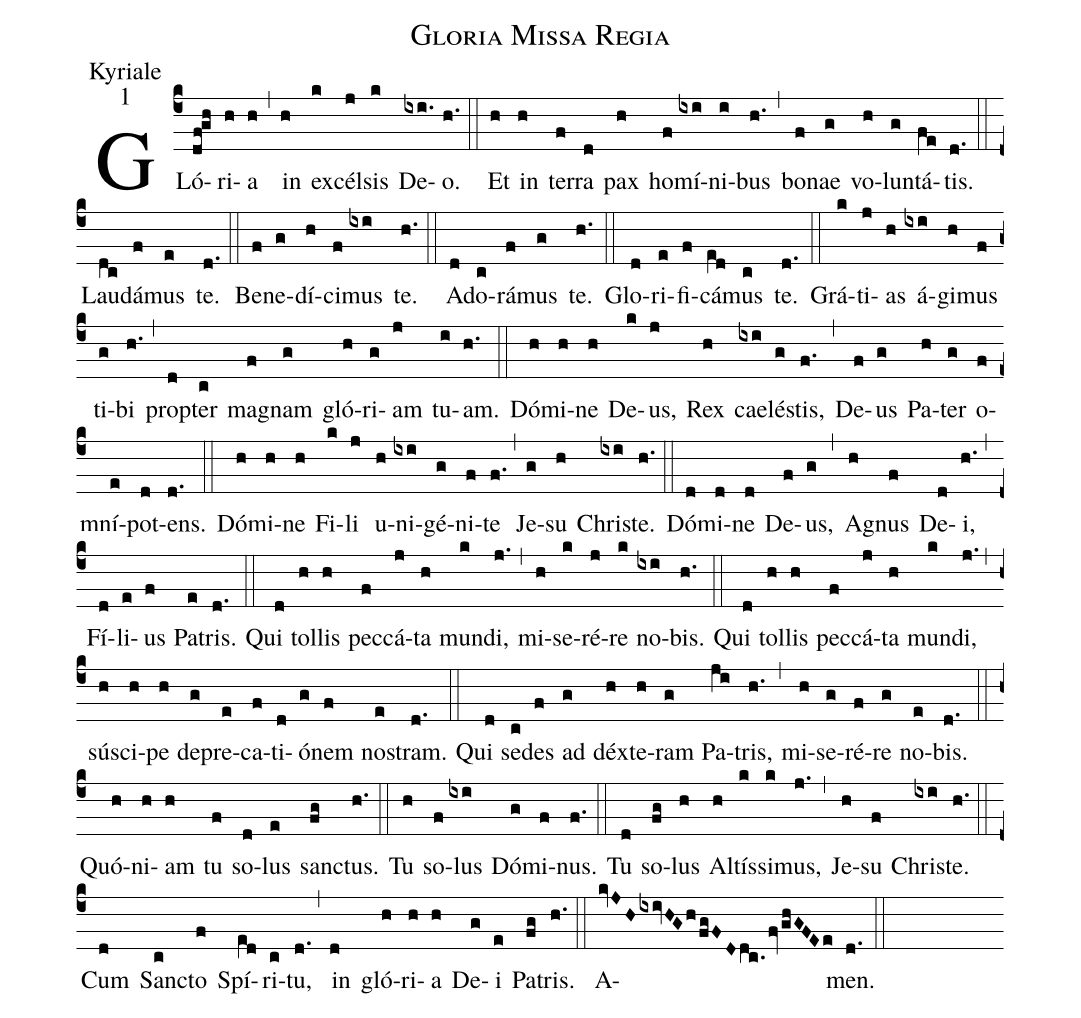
name:Gloria Missa Regia;
office-part:Kyriale;
mode:1;
%%
(c4) GLó(df!gh)ri(h)a(h) (,) in(h) ex(k)cél(j)sis(k) De(ixi.)o.(h.) (::)
Et(h) in(h) ter(f)ra(d) pax(h) ho(f)mí(ixi)ni(i)bus(h.) (,) bo(f)nae(g) vo(h)lun(g)tá(fe)tis.(d.) (::)
Lau(dc)dá(f)mus(e) te.(d.) (::)
Be(f)ne(g)dí(h)ci(f)mus(ixi) te.(h.) (::)
Ad(d)o(c)rá(f)mus(g) te.(h.) (::)
Glo(d)ri(e)fi(f)cá(e[ll:1]d)mus(c) te.(d.) (::)
Grá(k)ti(j)as(h) á(ixi)gi(h)mus(f) ti(g)bi(h.) (,) pro(d)pter(c) ma(f)gnam(g) gló(h)ri(g)am(j) tu(i)am.(h.) (::)
Dó(h)mi(h)ne(h) De(k)us,(j) Rex(h) cae(ixi)lé(g)stis,(f.) (,) De(f)us(g) Pa(h)ter(g) o(f)mní(e)pot(d)ens.(d.) (::)
Dó(h)mi(h)ne(h) Fi(k)li(j) u(h)ni(ixi)gé(g)ni(f)te(f.) (,) Je(g)su(h) Chri(ixi)ste.(h.) (::)
Dó(d)mi(d)ne(d) De(f)us,(g) (,) A(h)gnus(f) De(d)i,(h.) (,) Fí(d)li(e)us(f) Pa(e)tris.(d.) (::)
Qui(d) tol(h)lis(h) pec(f)cá(j)ta(h) mun(k)di,(j.) (,) mi(h)se(k)ré(j)re(k) no(ixi)bis.(h.) (::)
Qui(d) tol(h)lis(h) pec(f)cá(j)ta(h) mun(k)di,(j.) (,) sús(h)ci(h)pe(h) de(g)pre(e)ca(f)ti(d)ó(g)nem(f) no(e)stram.(d.) (::)
Qui(d) se(c)des(f) ad(g) déx(h)te(h)ram(g) Pa(ji)tris,(h.) (,) mi(h)se(g)ré(f)re(g) no(e)bis.(d.) (::)
Quó(h)ni(h)am(h) tu(f) so(d)lus(e) san(fg)ctus.(h.) (::)
Tu(h) so(f)lus(ixi) Dó(g)mi(f)nus.(f.) (::)
Tu(d) so(fg)lus(h) Al(h)tís(k)si(k)mus,(j.) (,) Je(h)su(f) Chri(ixi)ste.(h.) (::)
Cum(d) San(c)cto(f) Spí(e[ll:1]d)ri(c)tu,(d.) (,) in(d) gló(h)ri(h)a(h) De(g)i(e) Pa(fg)tris.(h.) (::) A(kvJHixivHGh/fgFDdc.fvghGFEe)men.(d.) (::)
